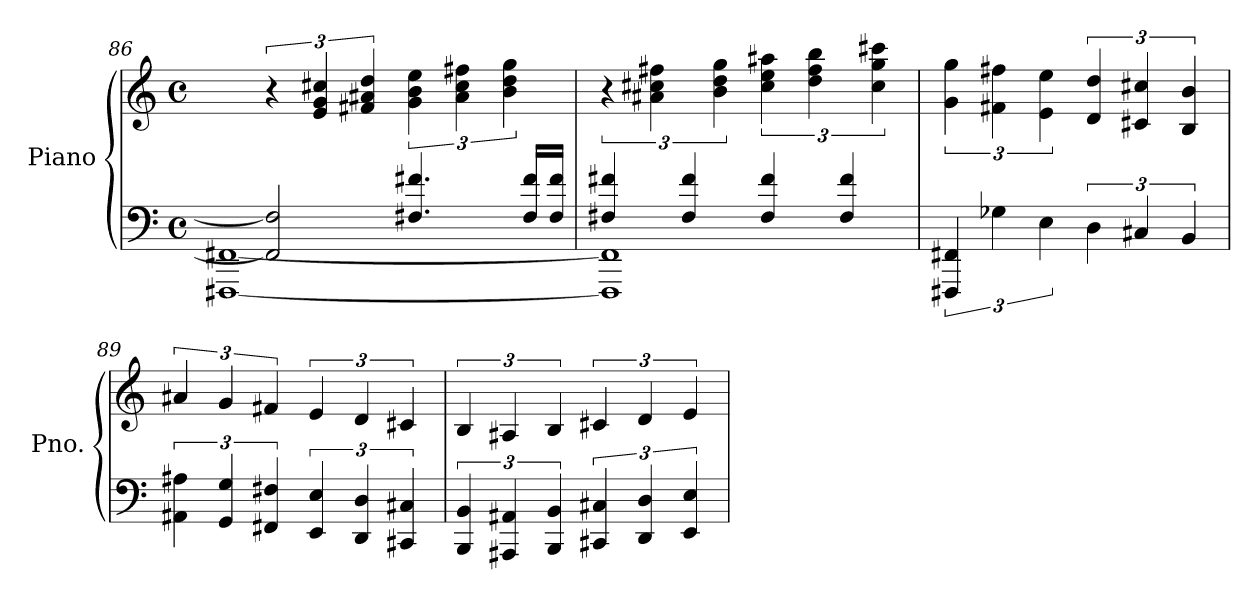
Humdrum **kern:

**kern	**kern
*part1	*part1
*staff2	*staff1
*I"Piano	*
*I'Pno.	*
*clefF4	*clefG2
*k[]	*k[]
*M4/4	*M4/4
*met(c)	*met(c)
=86	=86
*^	*
2FF#/] 2F#/]	[1FFF#X [1FF#X	6r
.	.	6e/ 6g/ 6cc#X/
.	.	6f#X/ 6a#X/ 6dd/
4.F#X/ 4.f#X/	.	6g\ 6b\ 6ee\
.	.	6a#\ 6cc#\ 6ff#X\
.	.	6b\ 6dd\ 6gg\
16F#/ 16f#/LL	.	.
16F#/ 16f#/JJ	.	.
=87	=87	=87
4F#X/ 4f#X/	1FFF#] 1FF#]	6r
.	.	6a#X\ 6cc#X\ 6ff#X\
4F#/ 4f#/	.	.
.	.	6b\ 6dd\ 6gg\
4F#/ 4f#/	.	6cc#\ 6ee\ 6aa#X\
.	.	6dd\ 6ff#\ 6bb\
4F#/ 4f#/	.	.
.	.	6cc#\ 6gg\ 6ccc#X\
*v	*v	*
=88	=88
6FFF#X/ 6FF#X/	6g\ 6gg\
6G-X\	6f#X\ 6ff#X\
6E\	6e\ 6ee\
6D\	6d/ 6dd/
6C#X/	6c#X/ 6cc#X/
6BB/	6B/ 6b/
=89	=89
6AA#X\ 6A#X\	6a#X/
6GG/ 6G/	6g/
6FF#X/ 6F#X/	6f#X/
6EE/ 6E/	6e/
6DD/ 6D/	6d/
6CC#X/ 6C#X/	6c#X/
!!LO:PB:g=z
=90	=90
*	*MM130
6BBB/ 6BB/	6B/
6AAA#X/ 6AA#X/	6A#X/
6BBB/ 6BB/	6B/
6CC#X/ 6C#X/	6c#X/
6DD/ 6D/	6d/
6EE/ 6E/	6e/
=	=
*-	*-
